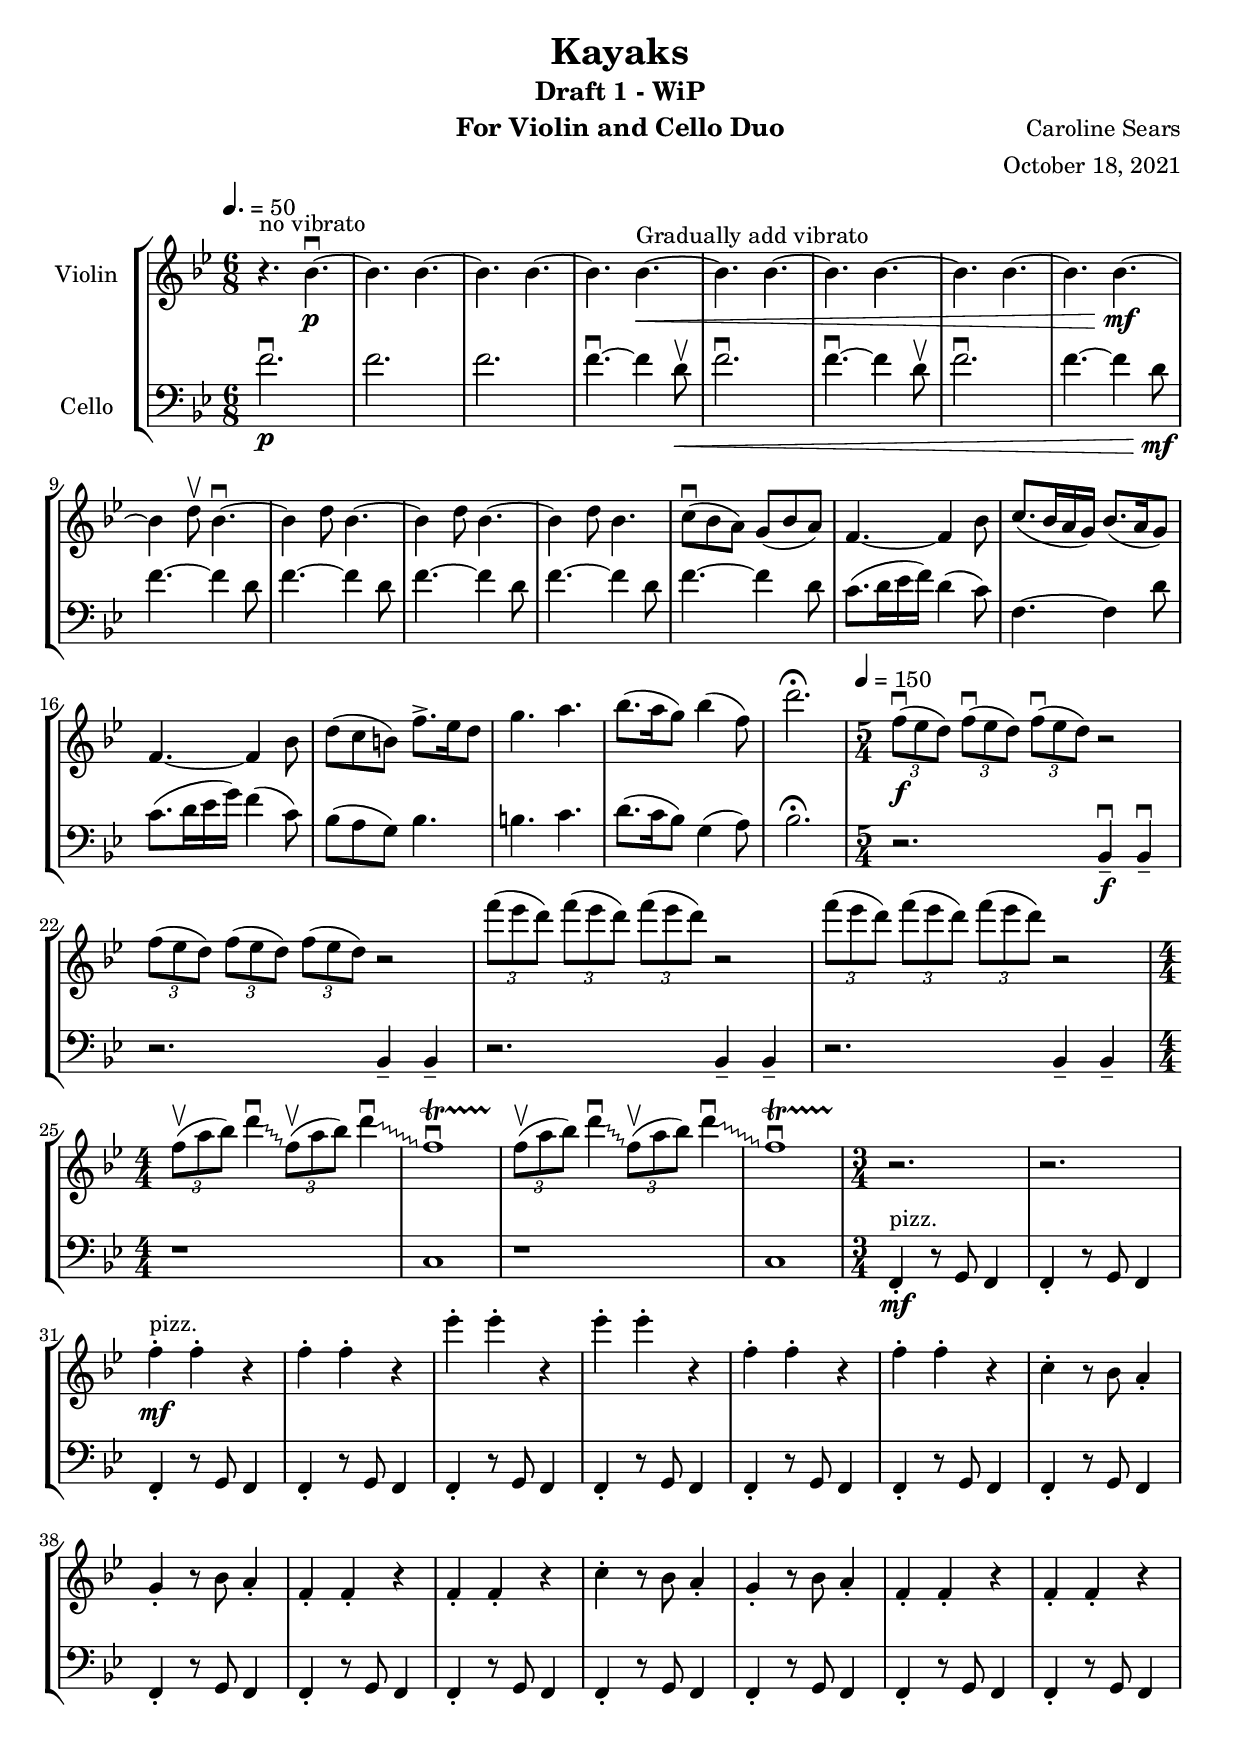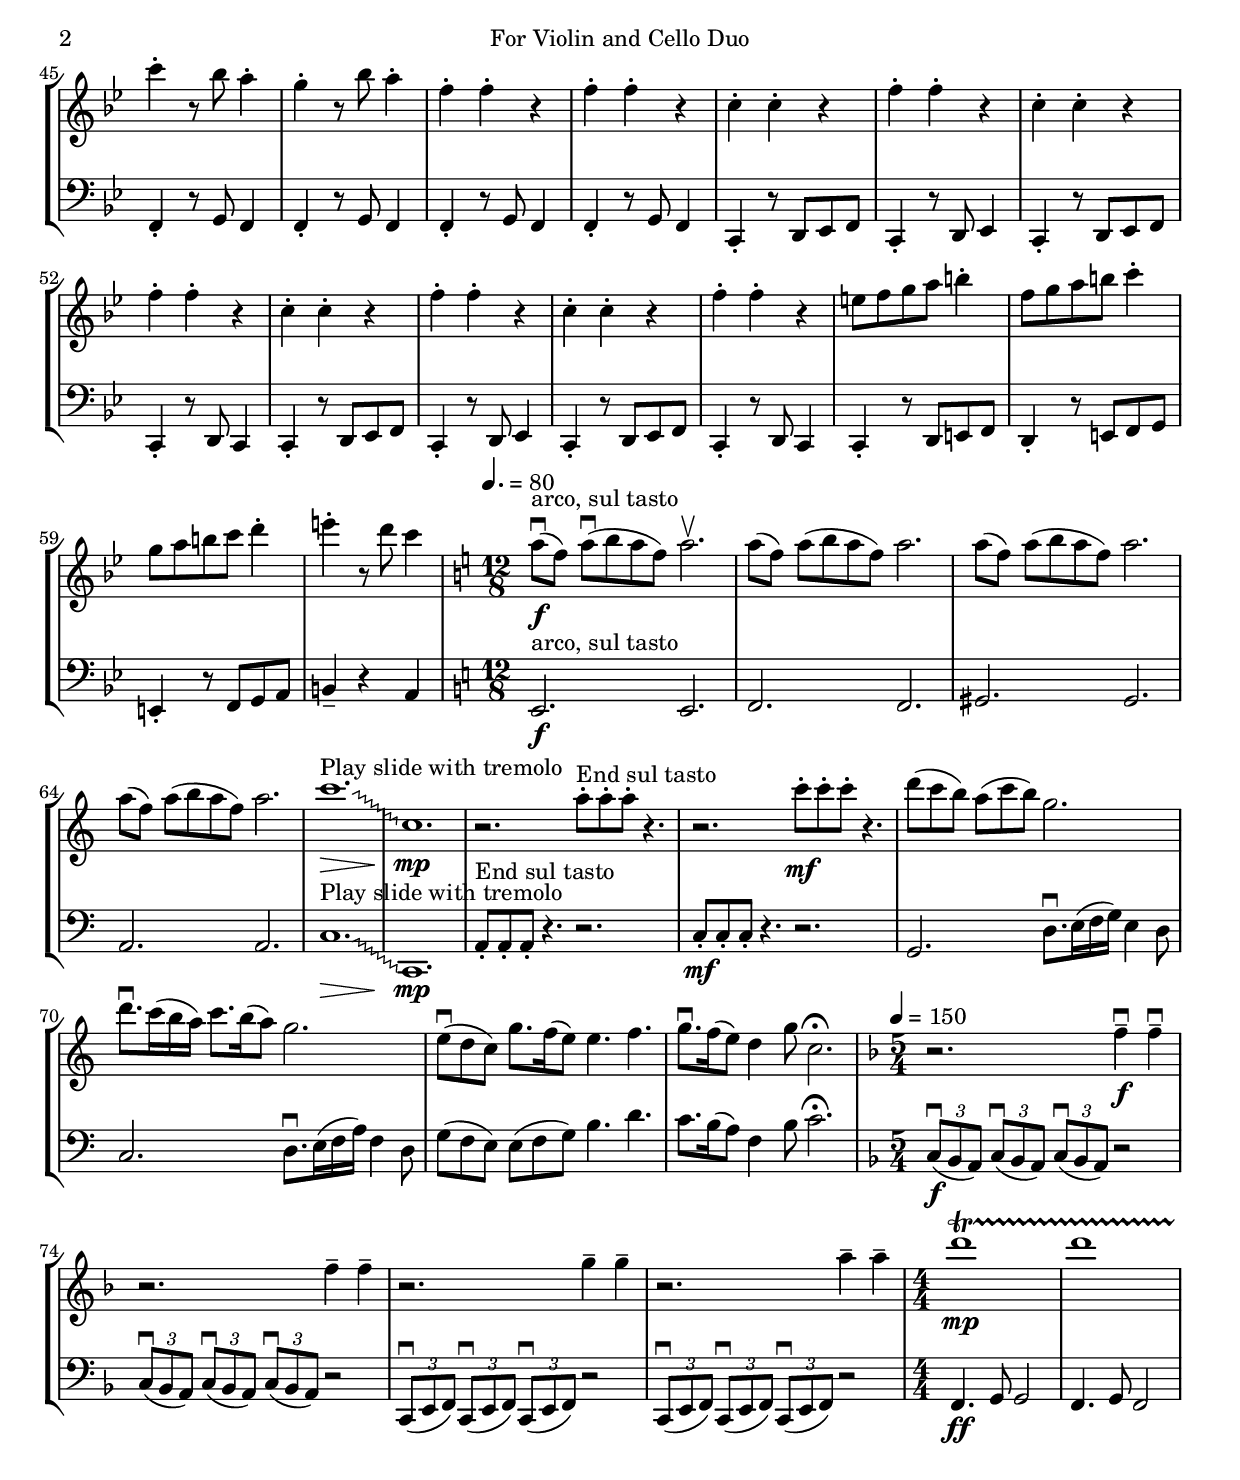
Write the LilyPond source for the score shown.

\header {
    title = "Kayaks"
    subtitle = "Draft 1 - WiP"
      % the field "instrument" also appears on following pages
    instrument =  "For Violin and Cello Duo"
    composer = "Caroline Sears"
    arranger = "October 18, 2021"

      % The following fields are centered at the bottom
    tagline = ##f


} %make this composition feel like a journey
\score {
% violin code
  \new StaffGroup <<
    \new Staff \with { instrumentName = "Violin" }
      \relative c'' {
      %A section
      \time 6/8
      \key bes \major
      \tempo 4. = 50 
      %bars1-8
       r4.^\markup "no vibrato" bes4.\downbow~\p| bes4. bes4.~| bes4. bes~| bes bes~\<^\markup "Gradually add vibrato"|
       bes4. bes4.~| bes4. bes~| bes4. bes4.~| bes bes~\!\mf |
       %bars 9-16
       bes4 d8\upbow bes4.\downbow~|bes4 d8 bes4.~|bes4 d8 bes4.~ |bes4 d8 bes4.|
       c8\downbow (bes a) g (bes a) | f4.~f4 bes8| c8. (bes16 a g) bes8. (a16 g8) | f4.~f4 bes8|
       %bars 17-20
       d8 (c b) f'8.\accent ees16 d8 | g4. a4. | bes8. (a16 g8) bes4 (f8) | d'2.\fermata
      %%%%%%%%%%%%%%%%%%%%%%%%%%%%%
      %B Section
      \tempo 4 = 150
      \time 5/4
      %bars 21-24
      \tuplet 3/2 {f,8\downbow\f (ees d)} \tuplet 3/2 {f\downbow (ees d)}  \tuplet 3/2 {f\downbow (ees d)} r2 |
      \tuplet 3/2 {f8 (ees d)} \tuplet 3/2 {f (ees d)}  \tuplet 3/2 {f (ees d)} r2 |
      \tuplet 3/2 {f'8 (ees d)} \tuplet 3/2 {f (ees d)}  \tuplet 3/2 {f (ees d)} r2 |
      \tuplet 3/2 {f8 (ees d)} \tuplet 3/2 {f (ees d)}  \tuplet 3/2 {f (ees d)} r2 |
      % bars 25-28
      \numericTimeSignature \time 4/4
      \override Glissando.style = #'zigzag
      \tuplet 3/2 {f,8\upbow (a bes)} d4\downbow\glissando \tuplet 3/2 {f,8\upbow (a bes)} d4\downbow\glissando 
      f,1\downbow\startTrillSpan|
      \tuplet 3/2 {f8\stopTrillSpan\upbow (a bes)} d4\downbow\glissando \tuplet 3/2 {f,8\upbow (a bes)} d4\downbow\glissando 
      f,1\downbow\startTrillSpan|
      %%%%%%%%%%%%%%%%%%%%%%%%%%%%%%%%
      % C Section
      %bars 29-32
      \time 3/4
      r2.\stopTrillSpan | r | f4^"pizz."\staccato\mf f\staccato r |f4\staccato f\staccato r |
      %bars 33-36
      ees'\staccato ees\staccato r| ees\staccato ees\staccato r| f,4\staccato f\staccato r |f4\staccato f\staccato r |
      %bars 37-40
      c\staccato r8 bes a4\staccato | g\staccato r8 bes a4\staccato |f4\staccato f\staccato r |f4\staccato f\staccato r |
      %bars 41-44
      c'\staccato r8 bes a4\staccato | g\staccato r8 bes a4\staccato |f4\staccato f\staccato r |f4\staccato f\staccato r |
      %bars 45-48
      c''\staccato r8 bes a4\staccato | g\staccato r8 bes a4\staccato |f4\staccato f\staccato r |f4\staccato f\staccato r |
      %bars 49-52
      c4\staccato c\staccato r |f4\staccato f\staccato r |c4\staccato c\staccato r |f4\staccato f\staccato r |
      %bars 49-52
      c4\staccato c\staccato r |f4\staccato f\staccato r |c4\staccato c\staccato r |f4\staccato f\staccato r |
      %bars 57-60
      e8 f g a b4\staccato |f8 g a b c4\staccato |g8 a b c d4\staccato | e4\staccato r8 d c4 |
      %%%%%%%%%%%%%%%%%%%%%%%%%%%%%%%%%
      %D Section
      \time 12/8
      \key a \minor
      \tempo 4. = 80
      %bars 61- 64
      a8^"arco, sul tasto"\downbow\f [(f)] a\downbow [(b a f)] a2.\upbow |a8 [(f)] a [(b a f)] a2. | 
      a8 [(f)] a [(b a f)] a2. |a8 [(f)] a [(b a f)] a2. |
      %bars 65-68
       c1.\glissando^\markup "Play slide with tremolo"\> | c,\!\mp | r2. a'8\staccato^\markup "End sul tasto" a\staccato a\staccato r4. |
      r2. c8\staccato\mf c\staccato c\staccato r4. |
      %bars 69-72
      d8 (c b) a (c b) g2.| d'8.\downbow c16 (b a) c8. b16 (a8) g2. | e8\downbow (d c) g'8. f16 (e8) e4. f |g8.\downbow f16 (e8) d4 g8 c,2.\fermata |
     %%%%%%%%%%%%%%%%%%%%%%%%%%%%%%%%%%%%%
      %B' Section 
      %bars 73-76
       \key f \major
       \time 5/4
       \tempo 4 =150
      r2. f4\tenuto\downbow\f f4\downbow\tenuto |r2. f4\tenuto f4\tenuto |
      r2. g4\tenuto g4\tenuto |r2. a4\tenuto a4\tenuto |
      %bars 77-80
      \time 4/4
      d1\startTrillSpan\mp | d1
      }
    


%cello code
    \new Staff \with { instrumentName = "Cello" }
      \relative c' { 
      \clef "bass"
      %A section
      \time 6/8
      \key bes \major
      \tempo 4. = 50
      %bars 1-8
      f2.\downbow\p |f |f |f4.\downbow~f4 d8\upbow\< |
      f2.\downbow|f4.\downbow~f4 d8\upbow |f2.\downbow|f4.~f4 d8\!\mf |
      %bars 9-16
      f4.~f4 d8 |f4.~f4 d8 |f4.~f4 d8 |f4.~f4 d8 |
      f4.~f4 d8 | c8. (d16 ees16 f) d4 (c8) |f,4.~f4 d'8 |c8. (d16 ees16 g) f4 (c8) |
      %bars 17-20
      bes8 (a g) bes4. | b4. c4. | d8. (c16 bes8) g4 (a8) |bes2.\fermata|
      %%%%%%%%%%%%%%%%%%%%%%%%%%%%%%%%%%
      %B section
      \tempo 4 = 150
      \time 5/4
      %bars 21-24
      r2. bes,4\tenuto\downbow\f bes4\downbow\tenuto |r2. bes4\tenuto bes4\tenuto |
      r2. bes4\tenuto bes4\tenuto |r2. bes4\tenuto bes4\tenuto |
      %bars 25-28
      \numericTimeSignature \time 4/4
      r1|c1|r1|c1
      %%%%%%%%%%%%%%%%%%%%%%%%%%%%%%%%%%%
      %C Section
      \time 3/4
      %bars 29-32
      f,4\staccato^"pizz."\mf r8 g f4 |f4\staccato r8 g f4 |f4\staccato r8 g f4 |f4\staccato r8 g f4 |
      %bars 33-36
      f4\staccato r8 g f4 |f4\staccato r8 g f4 |f4\staccato r8 g f4 |f4\staccato r8 g f4 |
      %bars 37-40
      f4\staccato r8 g f4 |f4\staccato r8 g f4 |f4\staccato r8 g f4 |f4\staccato r8 g f4 |
      %bars 41-44
      f4\staccato r8 g f4 |f4\staccato r8 g f4 |f4\staccato r8 g f4 |f4\staccato r8 g f4 |
      %bars 45-48
      f4\staccato r8 g f4 |f4\staccato r8 g f4 |f4\staccato r8 g f4 |f4\staccato r8 g f4 |
      %bars 49-52
      c4\staccato r8 d8 ees f|c4\staccato r8 d ees4 | c4\staccato r8 d8 ees f|c4\staccato r8 d c4 |
      %bars 53-56
      c4\staccato r8 d8 ees f|c4\staccato r8 d ees4 | c4\staccato r8 d8 ees f|c4\staccato r8 d c4 |   
      %bars 57-60
       c4\staccato r8 d8 e f| d4\staccato r8 e f g|  e4\staccato r8 f8 g a | b4\tenuto r4 a
      %%%%%%%%%%%%%%%%%%%%%%%%%%%%%%%%%%
      %D Section (tense)
      \time 12/8
      \key a \minor
      \tempo 4. = 80
      %bars 61-64
      e2.^"arco, sul tasto"\f e2. | f2. f2. | gis2. gis2. | a a |
      %bars 65-68
      \override Glissando.style = #'zigzag
      c1.\glissando^\markup "Play slide with tremolo"\> | c,\!\mp | a'8\staccato^\markup "End sul tasto" a8\staccato a8\staccato r4. r2. |
       c8\staccato\mf c8\staccato c8\staccato r4. r2. |
       %bars 69-72
       g2. d'8.\downbow e16 (f g) e4 d8 | c2. d8.\downbow e16 (f a) f4 d8 | g8 (f e) e (f g) b4. d | c8. b16 (a8) f4 b8 c2.\fermata |
       %%%%%%%%%%%%%%%%%%%%
       %B' Section 
       %bars 73-76
       \key f \major
       \time 5/4
       \tempo 4 =150
       \tuplet 3/2 {c,8\downbow\f (bes a)} \tuplet 3/2 {c\downbow (bes a)}  \tuplet 3/2 {c\downbow (bes a)} r2 |
       \tuplet 3/2 {c8\downbow (bes a)} \tuplet 3/2 {c\downbow (bes a)}  \tuplet 3/2 {c\downbow (bes a)} r2 |
       \tuplet 3/2 {c,8\downbow (e f)} \tuplet 3/2 {c\downbow (e f)}  \tuplet 3/2 {c\downbow (e f)} r2 |
       \tuplet 3/2 {c8\downbow (e f)} \tuplet 3/2 {c\downbow (e f)}  \tuplet 3/2 {c\downbow (e f)} r2 |
      %bars 77-80
      \time 4/4
       f4.\ff g8 g2 | f4. g8 f2 |
      }
  >>
  \layout { }
  \midi { }
}
